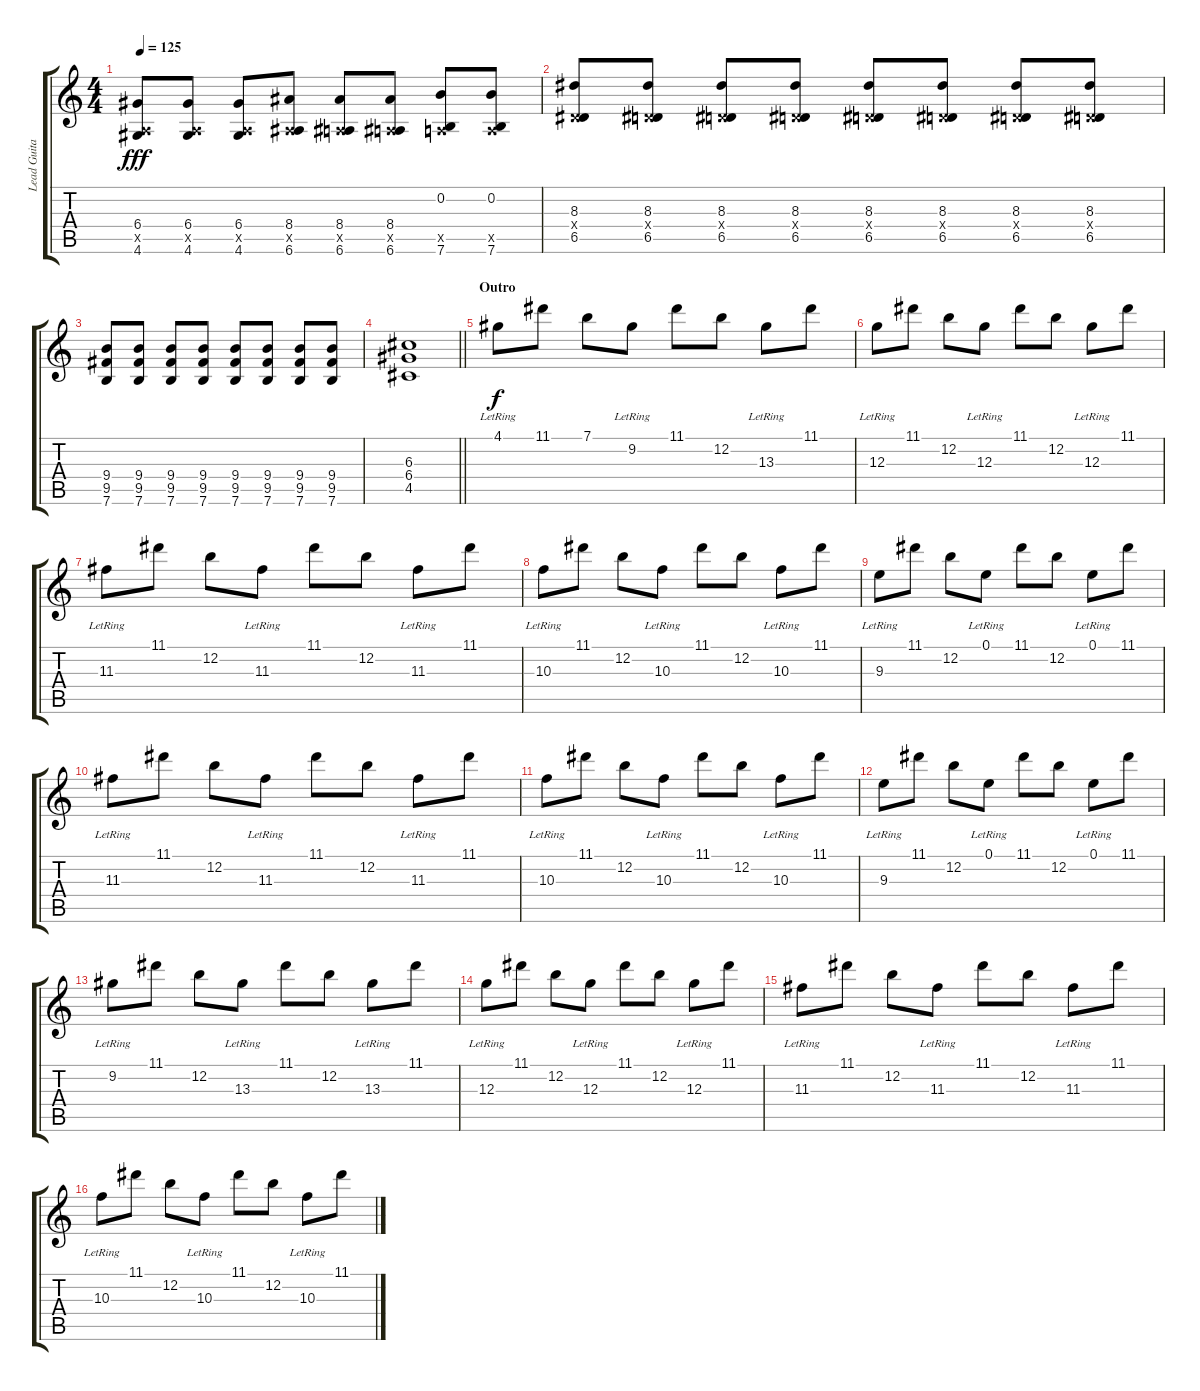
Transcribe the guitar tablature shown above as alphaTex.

\track ("Lead Guitar" "Lead Guita") {instrument electricguitarmuted}
\staff {score tabs}
\tuning (E4 B3 G3 D3 A2 E2) {hide}
\ts (4 4)
\tempo 125
\clef g2
\ks c
(6.4 0.5{x} 4.6).8{dy fff} (6.4 0.5{x} 4.6).8 (6.4 0.5{x} 4.6).8 (8.4 0.5{x} 6.6).8 (8.4 0.5{x} 6.6).8 (8.4 0.5{x} 6.6).8 (0.2 0.5{x} 7.6).8 (0.2 0.5{x} 7.6).8 |
(8.3 0.4{x} 6.5).8 (8.3 0.4{x} 6.5).8 (8.3 0.4{x} 6.5).8 (8.3 0.4{x} 6.5).8 (8.3 0.4{x} 6.5).8 (8.3 0.4{x} 6.5).8 (8.3 0.4{x} 6.5).8 (8.3 0.4{x} 6.5).8 |
(9.4 9.5 7.6).8 (9.4 9.5 7.6).8 (9.4 9.5 7.6).8 (9.4 9.5 7.6).8 (9.4 9.5 7.6).8 (9.4 9.5 7.6).8 (9.4 9.5 7.6).8 (9.4 9.5 7.6).8 |
\barLineRight lightlight
(6.3 6.4 4.5).1 |
\section ("" "Outro")
4.1{lr}.8{dy f instrument electricguitarclean} 11.1.8 7.1.8 9.2{lr}.8 11.1.8 12.2.8 13.3{lr}.8 11.1.8 |
12.3{lr}.8 11.1.8 12.2.8 12.3{lr}.8 11.1.8 12.2.8 12.3{lr}.8 11.1.8 |
11.3{lr}.8 11.1.8 12.2.8 11.3{lr}.8 11.1.8 12.2.8 11.3{lr}.8 11.1.8 |
10.3{lr}.8 11.1.8 12.2.8 10.3{lr}.8 11.1.8 12.2.8 10.3{lr}.8 11.1.8 |
9.3{lr}.8 11.1.8 12.2.8 0.1{lr}.8 11.1.8 12.2.8 0.1{lr}.8 11.1.8 |
11.3{lr}.8 11.1.8 12.2.8 11.3{lr}.8 11.1.8 12.2.8 11.3{lr}.8 11.1.8 |
10.3{lr}.8 11.1.8 12.2.8 10.3{lr}.8 11.1.8 12.2.8 10.3{lr}.8 11.1.8 |
9.3{lr}.8 11.1.8 12.2.8 0.1{lr}.8 11.1.8 12.2.8 0.1{lr}.8 11.1.8 |
9.2{lr}.8{instrument electricguitarclean} 11.1.8 12.2.8 13.3{lr}.8 11.1.8 12.2.8 13.3{lr}.8 11.1.8 |
12.3{lr}.8 11.1.8 12.2.8 12.3{lr}.8 11.1.8 12.2.8 12.3{lr}.8 11.1.8 |
11.3{lr}.8 11.1.8 12.2.8 11.3{lr}.8 11.1.8 12.2.8 11.3{lr}.8 11.1.8 |
10.3{lr}.8 11.1.8 12.2.8 10.3{lr}.8 11.1.8 12.2.8 10.3{lr}.8 11.1.8
